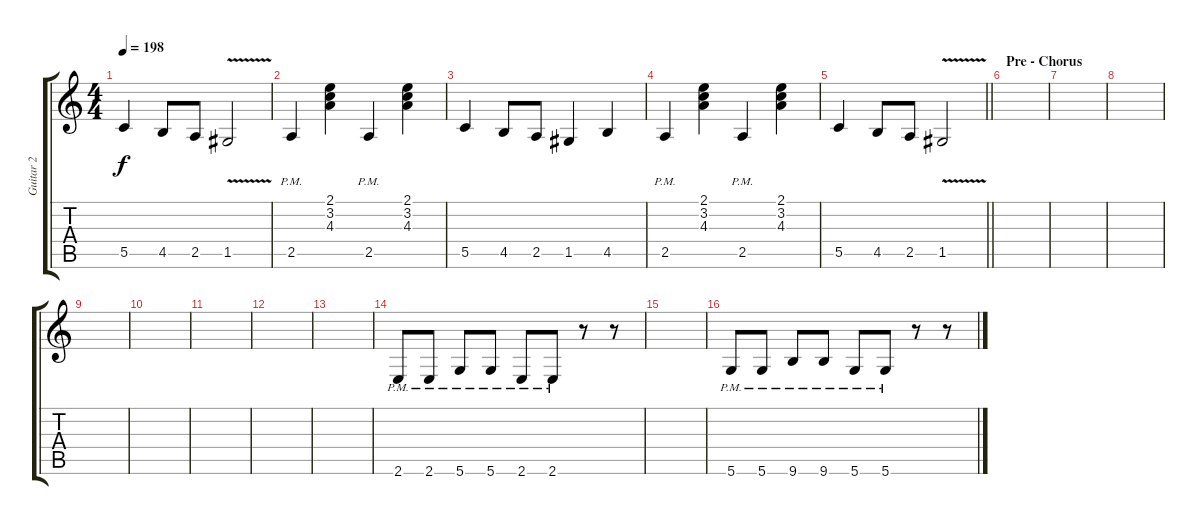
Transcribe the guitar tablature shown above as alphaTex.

\track ("Guitar 2" "Guitar 2") {instrument distortionguitar}
\staff {score tabs}
\tuning (D4 A3 F3 C3 G2 D2) {hide}
\ts (4 4)
\tempo 198
\clef g2
\ks c
5.5.4{dy f} 4.5.8 2.5.8 1.5{v}.2 |
2.5{pm}.4 (2.1 3.2 4.3).4 2.5{pm}.4 (2.1 3.2 4.3).4 |
5.5.4 4.5.8 2.5.8 1.5.4 4.5.4 |
2.5{pm}.4 (2.1 3.2 4.3).4 2.5{pm}.4 (2.1 3.2 4.3).4 |
\barLineRight lightlight
5.5.4 4.5.8 2.5.8 1.5{v}.2 |
\section ("" "Pre - Chorus")
|
|
|
|
|
|
|
|
2.6{pm}.8 2.6{pm}.8 5.6{pm}.8 5.6{pm}.8 2.6{pm}.8 2.6{pm}.8 r.8 r.8 |
|
5.6{pm}.8 5.6{pm}.8 9.6{pm}.8 9.6{pm}.8 5.6{pm}.8 5.6{pm}.8 r.8 r.8
